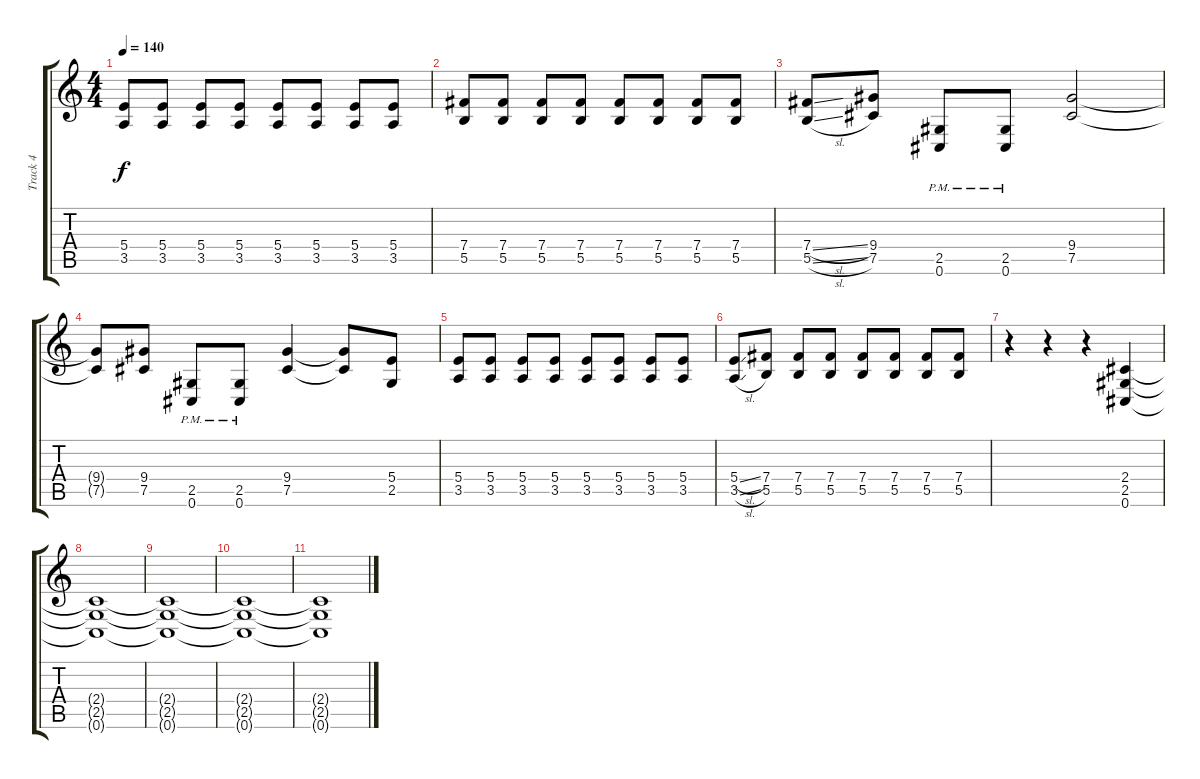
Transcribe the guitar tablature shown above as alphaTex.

\track ("Track 4" "Track 4") {instrument acousticguitarsteel}
\staff {score tabs}
\tuning (Db4 Ab3 E3 B2 Gb2 Db2) {hide}
\ts (4 4)
\tempo 140
\clef g2
\ks c
(5.4 3.5).8{dy f volume 15 instrument distortionguitar} (5.4 3.5).8 (5.4 3.5).8 (5.4 3.5).8 (5.4 3.5).8 (5.4 3.5).8 (5.4 3.5).8 (5.4 3.5).8 |
(7.4 5.5).8 (7.4 5.5).8 (7.4 5.5).8 (7.4 5.5).8 (7.4 5.5).8 (7.4 5.5).8 (7.4 5.5).8 (7.4 5.5).8 |
(7.4{sl} 5.5{sl}).8 (9.4 7.5).8 (2.5{pm} 0.6{pm}).8 (2.5{pm} 0.6{pm}).8 (9.4 7.5).2 |
(9.4{t} 7.5{t}).8 (9.4 7.5).8 (2.5{pm} 0.6{pm}).8 (2.5{pm} 0.6{pm}).8 (9.4 7.5).4 (9.4{t} 7.5{t}).8 (5.4 2.5).8 |
(5.4 3.5).8 (5.4 3.5).8 (5.4 3.5).8 (5.4 3.5).8 (5.4 3.5).8 (5.4 3.5).8 (5.4 3.5).8 (5.4 3.5).8 |
(5.4{sl} 3.5{sl}).8 (7.4 5.5).8 (7.4 5.5).8 (7.4 5.5).8 (7.4 5.5).8 (7.4 5.5).8 (7.4 5.5).8 (7.4 5.5).8 |
r.4 r.4 r.4 (2.4 2.5 0.6).4 |
(2.4{t} 2.5{t} 0.6{t}).1 |
(2.4{t} 2.5{t} 0.6{t}).1 |
(2.4{t} 2.5{t} 0.6{t}).1 |
(2.4{t} 2.5{t} 0.6{t}).1
